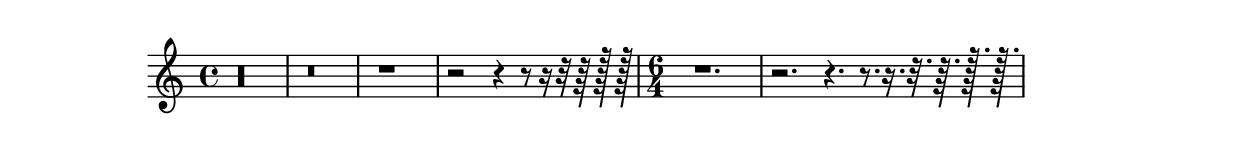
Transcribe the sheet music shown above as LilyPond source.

\version "1.7.6"

\header{
texidoc="
Rests.  Note that the dot of 8th, 16th and 32nd rests rest should be
next to the top of the rest.  All rests except the whole rest are
centered on the middle staff line.
"
}


	\score { \notes {
	\time 4/4
r \longa * 1/4  r\breve * 1/2 
r1 r2 r4 r8 r16 r32 r64 r128 r128
\time 6/4
r1. r2. r4. r8. r16. r32. r64. r128. r128.
}}
%% new-chords-done %%
